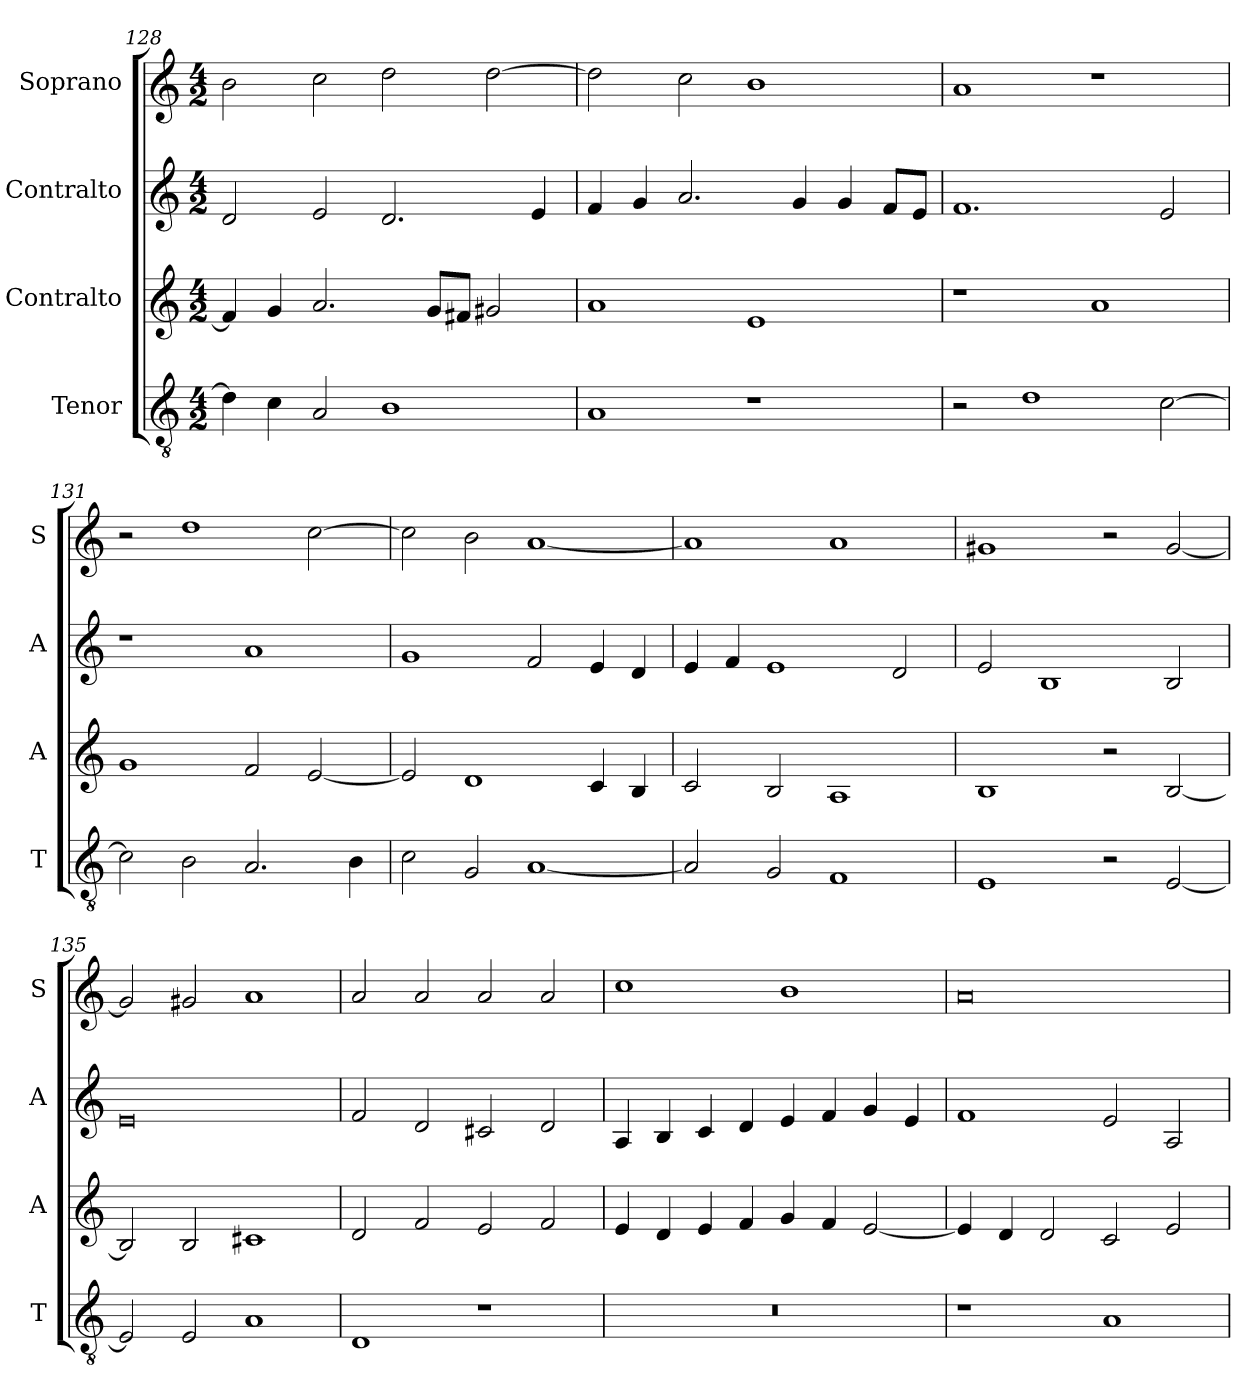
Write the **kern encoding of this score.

**kern	**kern	**kern	**kern
*part4	*part3	*part2	*part1
*staff4	*staff3	*staff2	*staff1
*I"Tenor	*I"Contralto	*I"Contralto	*I"Soprano
*I'T	*I'A	*I'A	*I'S
*clefGv2	*clefG2	*clefG2	*clefG2
*k[]	*k[]	*k[]	*k[]
*E:phr	*E:phr	*E:phr	*E:phr
*M4/2	*M4/2	*M4/2	*M4/2
=128	=128	=128	=128
4d]	4f]	2d	2b
4c	4g	.	.
2A	2.a	2e	2cc
1B	.	2.d	2dd
.	8g/L	.	.
.	8f#X/J	.	.
.	2g#X	.	[2dd
.	.	4e	.
=129	=129	=129	=129
1A	1a	4f	2dd]
.	.	4g	.
.	.	2.a	2cc
1r	1e	.	1b
.	.	4g	.
.	.	4g	.
.	.	8f/L	.
.	.	8e/J	.
=130	=130	=130	=130
2r	1r	1.f	1a
1d	.	.	.
.	1a	.	1r
[2c	.	2e	.
=131	=131	=131	=131
2c]	1g	1r	2r
2B	.	.	1dd
2.A	2f	1a	.
.	[2e	.	[2cc
4B	.	.	.
=132	=132	=132	=132
2c	2e]	1g	2cc]
2G	1d	.	2b
[1A	.	2f	[1a
.	4c	4e	.
.	4B	4d	.
=133	=133	=133	=133
2A]	2c	4e	1a]
.	.	4f	.
2G	2B	1e	.
1F	1A	.	1a
.	.	2d	.
=134	=134	=134	=134
1E	1B	2e	1g#X
.	.	1B	.
2r	2r	.	2r
[2E	[2B	2B	[2g#
=135	=135	=135	=135
2E]	2B]	0e	2g#]
2E	2B	.	2g#X
1A	1c#X	.	1a
=136	=136	=136	=136
1D	2d	2f	2a
.	2f	2d	2a
1r	2e	2c#X	2a
.	2f	2d	2a
=137	=137	=137	=137
0r	4e	4A	1cc
.	4d	4B	.
.	4e	4c	.
.	4f	4d	.
.	4g	4e	1b
.	4f	4f	.
.	[2e	4g	.
.	.	4e	.
=138	=138	=138	=138
1r	4e]	1f	0a
.	4d	.	.
.	2d	.	.
1A	2c	2e	.
.	2e	2A	.
=	=	=	=
*-	*-	*-	*-
